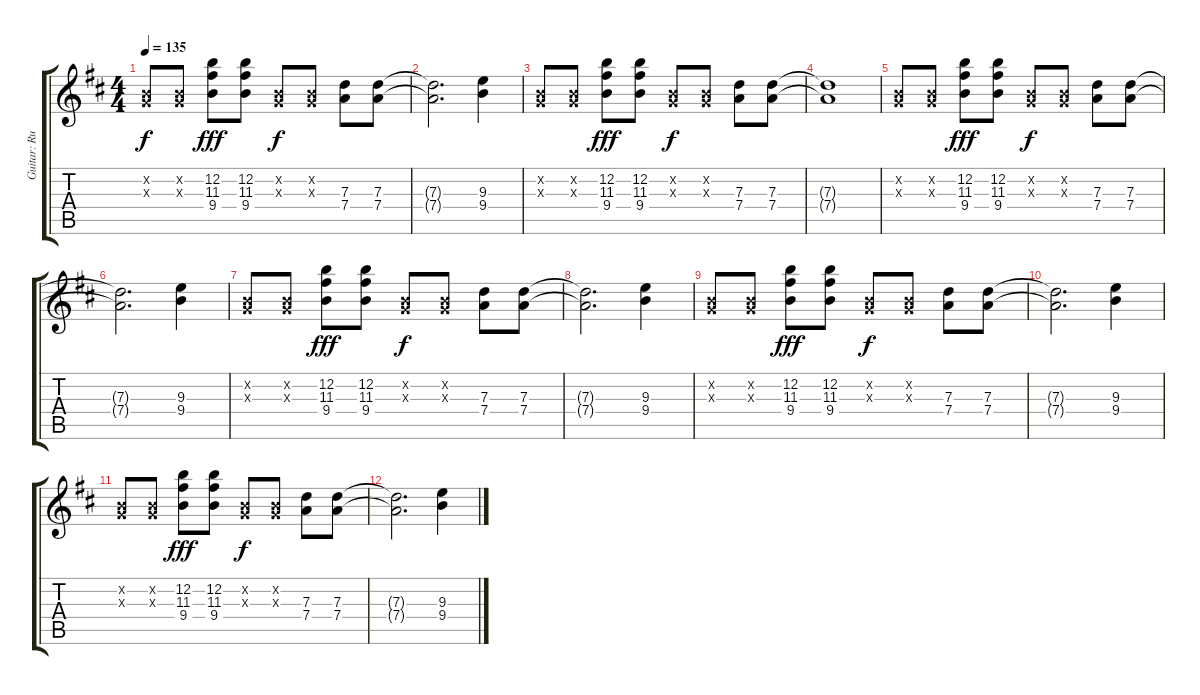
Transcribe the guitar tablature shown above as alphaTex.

\track ("Guitar: Rudolf" "Guitar: Ru") {instrument electricguitarclean}
\staff {score tabs}
\tuning (E4 B3 G3 D3 A2 E2) {hide}
\ts (4 4)
\tempo 135
\clef g2
\ks d
(0.2{x} 0.3{x}).8{dy f} (0.2{x} 0.3{x}).8 (12.2 11.3 9.4).8{dy fff} (12.2 11.3 9.4).8 (0.2{x} 0.3{x}).8{dy f} (0.2{x} 0.3{x}).8 (7.3 7.4).8 (7.3 7.4).8 |
(7.3{t} 7.4{t}).2{d} (9.3 9.4).4 |
(0.2{x} 0.3{x}).8 (0.2{x} 0.3{x}).8 (12.2 11.3 9.4).8{dy fff} (12.2 11.3 9.4).8 (0.2{x} 0.3{x}).8{dy f} (0.2{x} 0.3{x}).8 (7.3 7.4).8 (7.3 7.4).8 |
(7.3{t} 7.4{t}).1 |
(0.2{x} 0.3{x}).8 (0.2{x} 0.3{x}).8 (12.2 11.3 9.4).8{dy fff} (12.2 11.3 9.4).8 (0.2{x} 0.3{x}).8{dy f} (0.2{x} 0.3{x}).8 (7.3 7.4).8 (7.3 7.4).8 |
(7.3{t} 7.4{t}).2{d} (9.3 9.4).4 |
(0.2{x} 0.3{x}).8 (0.2{x} 0.3{x}).8 (12.2 11.3 9.4).8{dy fff} (12.2 11.3 9.4).8 (0.2{x} 0.3{x}).8{dy f} (0.2{x} 0.3{x}).8 (7.3 7.4).8 (7.3 7.4).8 |
(7.3{t} 7.4{t}).2{d} (9.3 9.4).4 |
(0.2{x} 0.3{x}).8 (0.2{x} 0.3{x}).8 (12.2 11.3 9.4).8{dy fff} (12.2 11.3 9.4).8 (0.2{x} 0.3{x}).8{dy f} (0.2{x} 0.3{x}).8 (7.3 7.4).8 (7.3 7.4).8 |
(7.3{t} 7.4{t}).2{d} (9.3 9.4).4 |
(0.2{x} 0.3{x}).8 (0.2{x} 0.3{x}).8 (12.2 11.3 9.4).8{dy fff} (12.2 11.3 9.4).8 (0.2{x} 0.3{x}).8{dy f} (0.2{x} 0.3{x}).8 (7.3 7.4).8 (7.3 7.4).8 |
(7.3{t} 7.4{t}).2{d} (9.3 9.4).4
